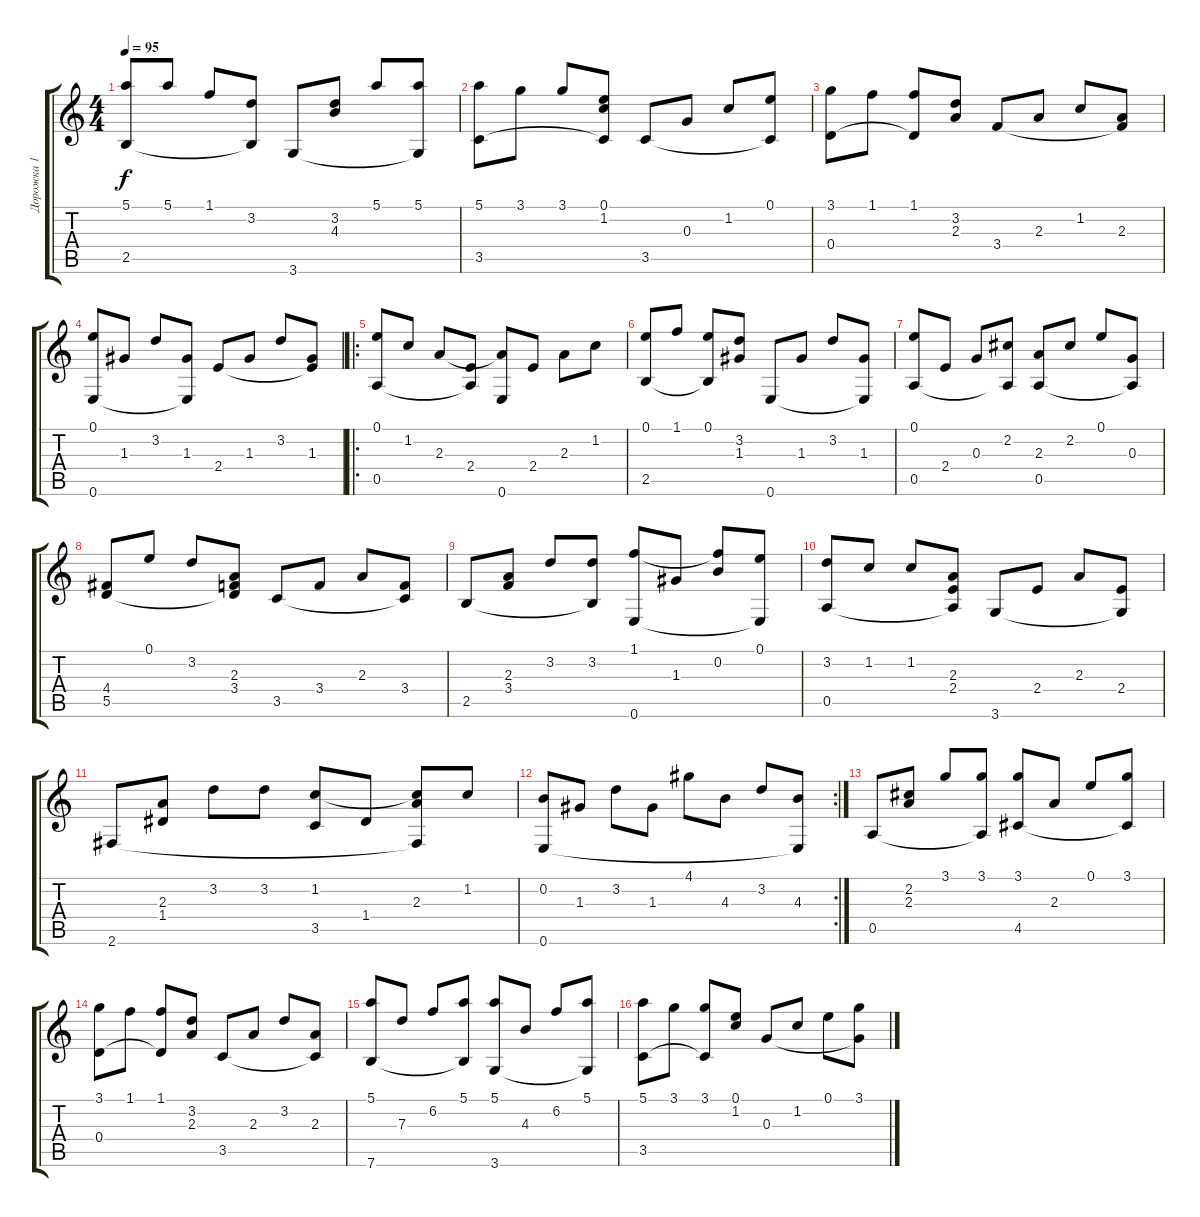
\track ("Дорожка 1" "Дорожка 1") {instrument acousticguitarnylon}
\staff {score tabs}
\tuning (E4 B3 G3 D3 A2 E2) {hide}
\ts (4 4)
\tempo 95
\clef g2
\ks c
(5.1 2.5).8{dy f} 5.1.8 1.1.8 (3.2 2.5{t}).8 3.6.8 (3.2 4.3).8 5.1.8 (5.1 3.6{t}).8 |
(5.1 3.5).8 3.1.8 3.1.8 (0.1 1.2 3.5{t}).8 3.5.8 0.3.8 1.2.8 (0.1 3.5{t}).8 |
(3.1 0.4).8 1.1.8 (1.1 0.4{t}).8 (3.2 2.3).8 3.4.8 2.3.8 1.2.8 (2.3 3.4{t}).8 |
(0.1 0.6).8 1.3.8 3.2.8 (1.3 0.6{t}).8 2.4.8 1.3.8 3.2.8 (1.3 2.4{t}).8 |
\ro
(0.1 0.5).8 1.2.8 2.3.8 (2.4 0.5{t}).8 (2.3{t} 0.6).8 2.4.8 2.3.8 1.2.8 |
(0.1 2.5).8 1.1.8 (0.1 2.5{t}).8 (3.2 1.3).8 0.6.8 1.3.8 3.2.8 (1.3 0.6{t}).8 |
(0.1 0.5).8 2.4.8 0.3.8 (2.2 0.5{t}).8 (2.3 0.5).8 2.2.8 0.1.8 (0.3 0.5{t}).8 |
(4.4 5.5).8 0.1.8 3.2.8 (2.3 3.4 5.5{t}).8 3.5.8 3.4.8 2.3.8 (3.4 3.5{t}).8 |
2.5.8 (2.3 3.4).8 3.2.8 (3.2 2.5{t}).8 (1.1 0.6).8 1.3.8 (1.1{t} 0.2).8 (0.1 0.6{t}).8 |
(3.2 0.5).8 1.2.8 1.2.8 (2.3 2.4 0.5{t}).8 3.6.8 2.4.8 2.3.8 (2.4 3.6{t}).8 |
2.6.8 (2.3 1.4).8 3.2.8 3.2.8 (1.2 3.5).8 1.4.8 (1.2{t} 2.3 2.6{t}).8 1.2.8 |
\rc 2
(0.2 0.6).8 1.3.8 3.2.8 1.3.8 4.1.8 4.3.8 3.2.8 (4.3 0.6{t}).8 |
0.5.8 (2.2 2.3).8 3.1.8 (3.1 0.5{t}).8 (3.1 4.5).8 2.3.8 0.1.8 (3.1 4.5{t}).8 |
(3.1 0.4).8 1.1.8 (1.1 0.4{t}).8 (3.2 2.3).8 3.5.8 2.3.8 3.2.8 (2.3 3.5{t}).8 |
(5.1 7.6).8 7.3.8 6.2.8 (5.1 7.6{t}).8 (5.1 3.6).8 4.3.8 6.2.8 (5.1 3.6{t}).8 |
(5.1 3.5).8 3.1.8 (3.1 3.5{t}).8 (0.1 1.2).8 0.3.8 1.2.8 0.1.8 (3.1 0.3{t}).8
